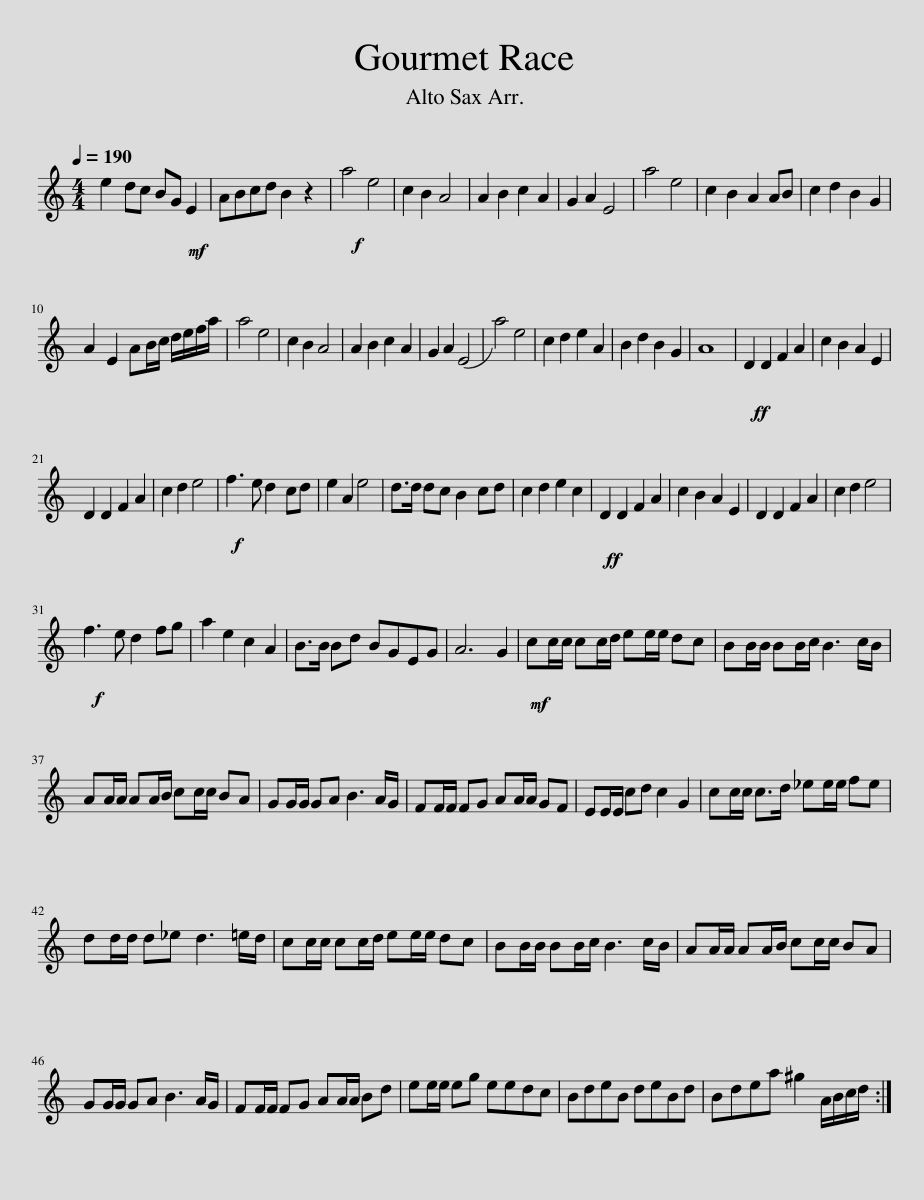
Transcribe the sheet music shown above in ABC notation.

X:1
L:1/8
Q:1/4=190
M:4/4
I:linebreak $
K:none
V:1 treble transpose=-9
V:1
[K:C]!mf! e2 dc BG E2 | ABcd B2 z2 |!f! a4 e4 | c2 B2 A4 | A2 B2 c2 A2 | %5
 G2 A2 E4 | a4 e4 | c2 B2 A2 AB | c2 d2 B2 G2 |$ A2 E2 AB/c/ d/e/f/a/ | %10
 a4 e4 | c2 B2 A4 | A2 B2 c2 A2 | G2 A2 (E4 | a4) e4 | %15
 c2 d2 e2 A2 | B2 d2 B2 G2 | A8 |!ff! D2 D2 F2 A2 | c2 B2 A2 E2 |$ %20
 D2 D2 F2 A2 | c2 d2 e4 |!f! f3 e d2 cd | e2 A2 e4 | d>d dc B2 cd | %25
 c2 d2 e2 c2 |!ff! D2 D2 F2 A2 | c2 B2 A2 E2 | D2 D2 F2 A2 | c2 d2 e4 |$ %30
!f! f3 e d2 fg | a2 e2 c2 A2 | B>B Bd BGEG | A6 G2 |!mf! cc/c/ cc/d/ ee/e/ dc | %35
 BB/B/ BB/c/ B3 c/B/ |$ AA/A/ AA/B/ cc/c/ BA | GG/G/ GA B3 A/G/ | FF/F/ FG AA/A/ GF | EE/E/ cd c2 G2 | %40
 cc/c/ c>d _ee/e/ fe |$ dd/d/ d_e d3 =e/d/ | cc/c/ cc/d/ ee/e/ dc | BB/B/ BB/c/ B3 c/B/ | AA/A/ AA/B/ cc/c/ BA |$ %45
 GG/G/ GA B3 A/G/ | FF/F/ FG AA/A/ Bd | ee/e/ eg eedc | BdeB deBd | Bdea ^g2 A/B/c/d/ :| %50
